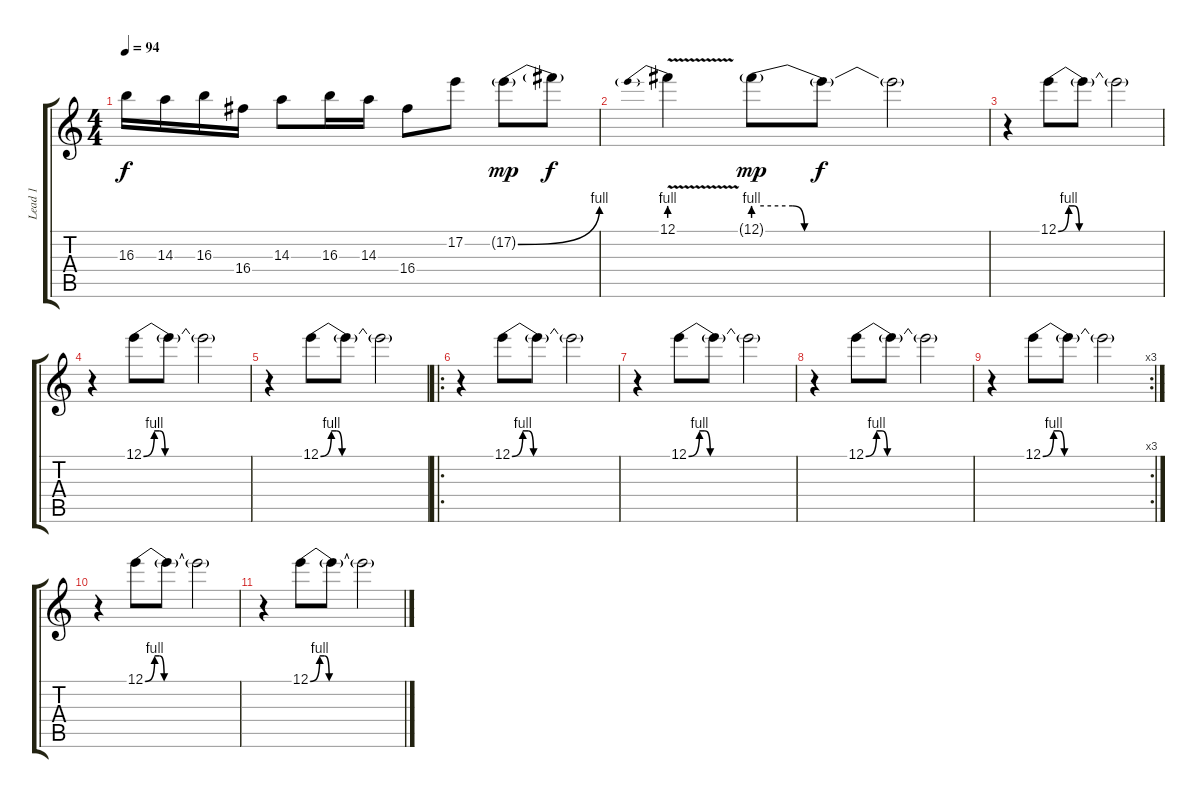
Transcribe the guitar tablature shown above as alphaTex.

\track ("Lead 1" "Lead 1") {instrument overdrivenguitar}
\staff {score tabs}
\tuning (E4 B3 G3 D3 A2 E2) {hide}
\ts (4 4)
\tempo 94
\clef g2
\ks c
16.3.16{dy f} 14.3.16 16.3.16 16.4.16 14.3.8 16.3.16 14.3.16 16.4.8 17.2.8 17.2{be (bend 0 0 60 4) g}.8{dy mp} 17.2{t}.8{dy f} |
12.1{be (prebend 0 4 60 4) v}.4 12.1{be (custom 0 4 10 4 13 0 25 0 28 0 40 0 60 0) g}.8{dy mp} 12.1{t}.8{dy f} 12.1{t}.2 |
r.4 12.1{be (custom 0 0 6 4 9 4 12 0 15 0 45 0 60 0)}.8 12.1{t}.8 12.1{t}.2 |
r.4 12.1{be (custom 0 0 6 4 9 4 12 0 15 0 45 0 60 0)}.8 12.1{t}.8 12.1{t}.2 |
r.4 12.1{be (custom 0 0 6 4 9 4 12 0 15 0 45 0 60 0)}.8 12.1{t}.8 12.1{t}.2 |
\ro
r.4 12.1{be (custom 0 0 6 4 9 4 12 0 15 0 45 0 60 0)}.8 12.1{t}.8 12.1{t}.2 |
r.4 12.1{be (custom 0 0 6 4 9 4 12 0 15 0 45 0 60 0)}.8 12.1{t}.8 12.1{t}.2 |
r.4 12.1{be (custom 0 0 6 4 9 4 12 0 15 0 45 0 60 0)}.8 12.1{t}.8 12.1{t}.2 |
\rc 3
r.4 12.1{be (custom 0 0 6 4 9 4 12 0 15 0 45 0 60 0)}.8 12.1{t}.8 12.1{t}.2 |
r.4 12.1{be (custom 0 0 6 4 9 4 12 0 15 0 45 0 60 0)}.8 12.1{t}.8 12.1{t}.2 |
r.4 12.1{be (custom 0 0 6 4 9 4 12 0 15 0 45 0 60 0)}.8 12.1{t}.8 12.1{t}.2
